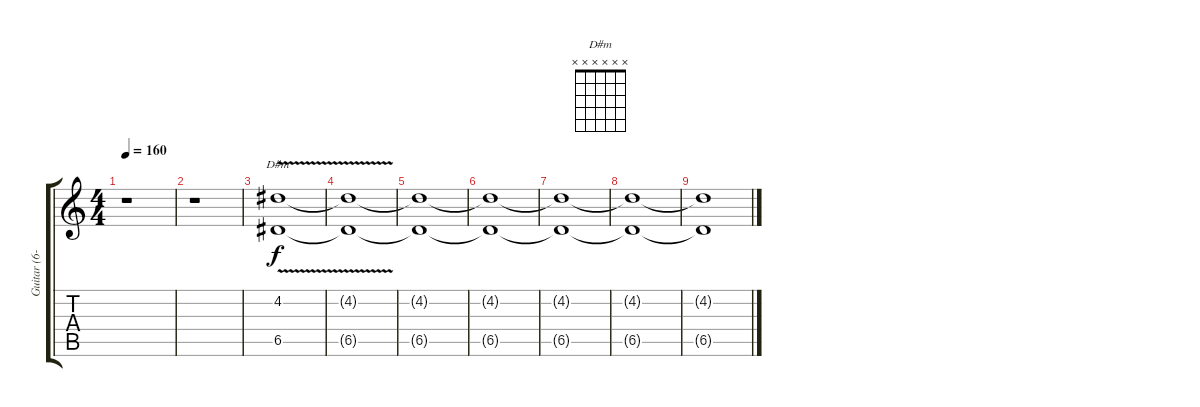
\track ("Guitar (6-String Distorted)" "Guitar (6-") {instrument distortionguitar}
\staff {score tabs}
\tuning (E4 B3 G3 D3 A2 E2) {hide}
\chord ("D#m" x x x x x x)
\ts (4 4)
\tempo 160
\clef g2
\ks c
r.1{dy f} |
r.1 |
(4.2{v} 6.5{v}).1{ch "D#m" volume 0 instrument guitarharmonics} |
(4.2{t} 6.5{t}).1{volume 16} |
(4.2{t} 6.5{t}).1 |
(4.2{t} 6.5{t}).1 |
(4.2{t} 6.5{t}).1 |
(4.2{t} 6.5{t}).1 |
(4.2{t} 6.5{t}).1
